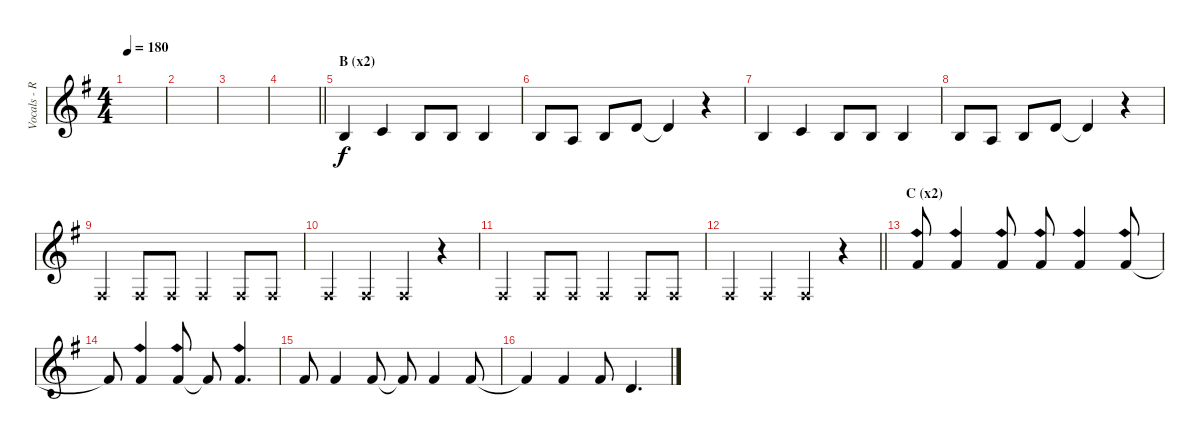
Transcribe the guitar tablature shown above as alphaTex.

\track ("Vocals - Ruki" "Vocals - R") {instrument lead6voice}
\staff {score}
\tuning (B3 Gb3 D3 A2 E2 B1) {hide}
\ts (4 4)
\tempo 180
\clef g2
\ks g
|
|
|
\barLineRight lightlight
|
\section ("" "B (x2)")
0.1.4 1.1.4 0.1.8 0.1.8 0.1.4 |
0.1.8 3.2.8 0.1.8 3.1.8 3.1{t}.4 r.4 |
0.1.4 1.1.4 0.1.8 0.1.8 0.1.4 |
0.1.8 3.2.8 0.1.8 3.1.8 3.1{t}.4 r.4 |
0.2{x}.4 0.2{x}.8 0.2{x}.8 0.2{x}.4 0.2{x}.8 0.2{x}.8 |
0.2{x}.4 0.2{x}.4 0.2{x}.4 r.4 |
0.2{x}.4 0.2{x}.8 0.2{x}.8 0.2{x}.4 0.2{x}.8 0.2{x}.8 |
\barLineRight lightlight
0.2{x}.4 0.2{x}.4 0.2{x}.4 r.4 |
\section ("" "C (x2)")
7.1{sh 12}.8 7.1{sh 12}.4 7.1{sh 12}.8 7.1{sh 12}.8 7.1{sh 12}.4 7.1{sh 12}.8 |
7.1{t}.8 7.1{sh 12}.4 7.1{sh 12}.8 7.1{t}.8 7.1{sh 12}.4{d} |
7.1.8 7.1.4 7.1.8 7.1{t}.8 7.1.4 7.1.8 |
7.1{t}.4 7.1.4 7.1.8 3.1.4{d}
